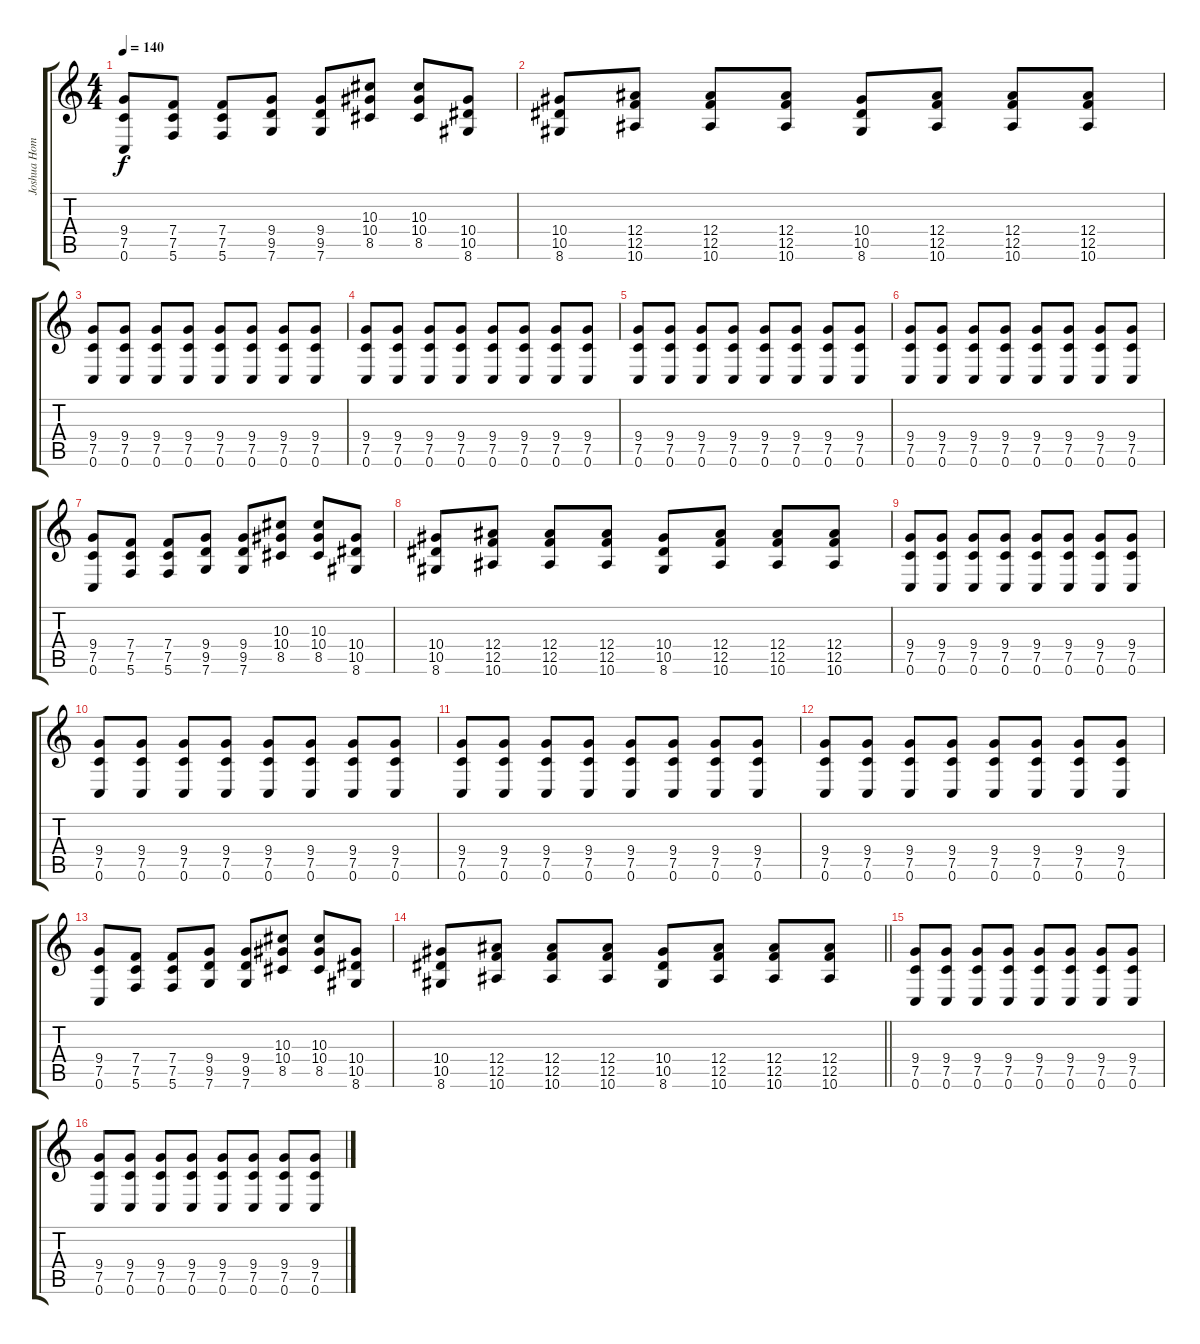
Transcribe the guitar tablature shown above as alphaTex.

\track ("Joshua Homme - Rhythm Guitar" "Joshua Hom") {instrument distortionguitar}
\staff {score tabs}
\tuning (C4 G3 Eb3 Bb2 F2 C2) {hide}
\ts (4 4)
\tempo 140
\clef g2
\ks c
(9.4 7.5 0.6).8{dy f} (7.4 7.5 5.6).8 (7.4 7.5 5.6).8 (9.4 9.5 7.6).8 (9.4 9.5 7.6).8 (10.3 10.4 8.5).8 (10.3 10.4 8.5).8 (10.4 10.5 8.6).8 |
(10.4 10.5 8.6).8 (12.4 12.5 10.6).8 (12.4 12.5 10.6).8 (12.4 12.5 10.6).8 (10.4 10.5 8.6).8 (12.4 12.5 10.6).8 (12.4 12.5 10.6).8 (12.4 12.5 10.6).8 |
(9.4 7.5 0.6).8 (9.4 7.5 0.6).8 (9.4 7.5 0.6).8 (9.4 7.5 0.6).8 (9.4 7.5 0.6).8 (9.4 7.5 0.6).8 (9.4 7.5 0.6).8 (9.4 7.5 0.6).8 |
(9.4 7.5 0.6).8 (9.4 7.5 0.6).8 (9.4 7.5 0.6).8 (9.4 7.5 0.6).8 (9.4 7.5 0.6).8 (9.4 7.5 0.6).8 (9.4 7.5 0.6).8 (9.4 7.5 0.6).8 |
(9.4 7.5 0.6).8 (9.4 7.5 0.6).8 (9.4 7.5 0.6).8 (9.4 7.5 0.6).8 (9.4 7.5 0.6).8 (9.4 7.5 0.6).8 (9.4 7.5 0.6).8 (9.4 7.5 0.6).8 |
(9.4 7.5 0.6).8 (9.4 7.5 0.6).8 (9.4 7.5 0.6).8 (9.4 7.5 0.6).8 (9.4 7.5 0.6).8 (9.4 7.5 0.6).8 (9.4 7.5 0.6).8 (9.4 7.5 0.6).8 |
(9.4 7.5 0.6).8 (7.4 7.5 5.6).8 (7.4 7.5 5.6).8 (9.4 9.5 7.6).8 (9.4 9.5 7.6).8 (10.3 10.4 8.5).8 (10.3 10.4 8.5).8 (10.4 10.5 8.6).8 |
(10.4 10.5 8.6).8 (12.4 12.5 10.6).8 (12.4 12.5 10.6).8 (12.4 12.5 10.6).8 (10.4 10.5 8.6).8 (12.4 12.5 10.6).8 (12.4 12.5 10.6).8 (12.4 12.5 10.6).8 |
(9.4 7.5 0.6).8 (9.4 7.5 0.6).8 (9.4 7.5 0.6).8 (9.4 7.5 0.6).8 (9.4 7.5 0.6).8 (9.4 7.5 0.6).8 (9.4 7.5 0.6).8 (9.4 7.5 0.6).8 |
(9.4 7.5 0.6).8 (9.4 7.5 0.6).8 (9.4 7.5 0.6).8 (9.4 7.5 0.6).8 (9.4 7.5 0.6).8 (9.4 7.5 0.6).8 (9.4 7.5 0.6).8 (9.4 7.5 0.6).8 |
(9.4 7.5 0.6).8 (9.4 7.5 0.6).8 (9.4 7.5 0.6).8 (9.4 7.5 0.6).8 (9.4 7.5 0.6).8 (9.4 7.5 0.6).8 (9.4 7.5 0.6).8 (9.4 7.5 0.6).8 |
(9.4 7.5 0.6).8 (9.4 7.5 0.6).8 (9.4 7.5 0.6).8 (9.4 7.5 0.6).8 (9.4 7.5 0.6).8 (9.4 7.5 0.6).8 (9.4 7.5 0.6).8 (9.4 7.5 0.6).8 |
(9.4 7.5 0.6).8 (7.4 7.5 5.6).8 (7.4 7.5 5.6).8 (9.4 9.5 7.6).8 (9.4 9.5 7.6).8 (10.3 10.4 8.5).8 (10.3 10.4 8.5).8 (10.4 10.5 8.6).8 |
\barLineRight lightlight
(10.4 10.5 8.6).8 (12.4 12.5 10.6).8 (12.4 12.5 10.6).8 (12.4 12.5 10.6).8 (10.4 10.5 8.6).8 (12.4 12.5 10.6).8 (12.4 12.5 10.6).8 (12.4 12.5 10.6).8 |
(9.4 7.5 0.6).8 (9.4 7.5 0.6).8 (9.4 7.5 0.6).8 (9.4 7.5 0.6).8 (9.4 7.5 0.6).8 (9.4 7.5 0.6).8 (9.4 7.5 0.6).8 (9.4 7.5 0.6).8 |
(9.4 7.5 0.6).8 (9.4 7.5 0.6).8 (9.4 7.5 0.6).8 (9.4 7.5 0.6).8 (9.4 7.5 0.6).8 (9.4 7.5 0.6).8 (9.4 7.5 0.6).8 (9.4 7.5 0.6).8
